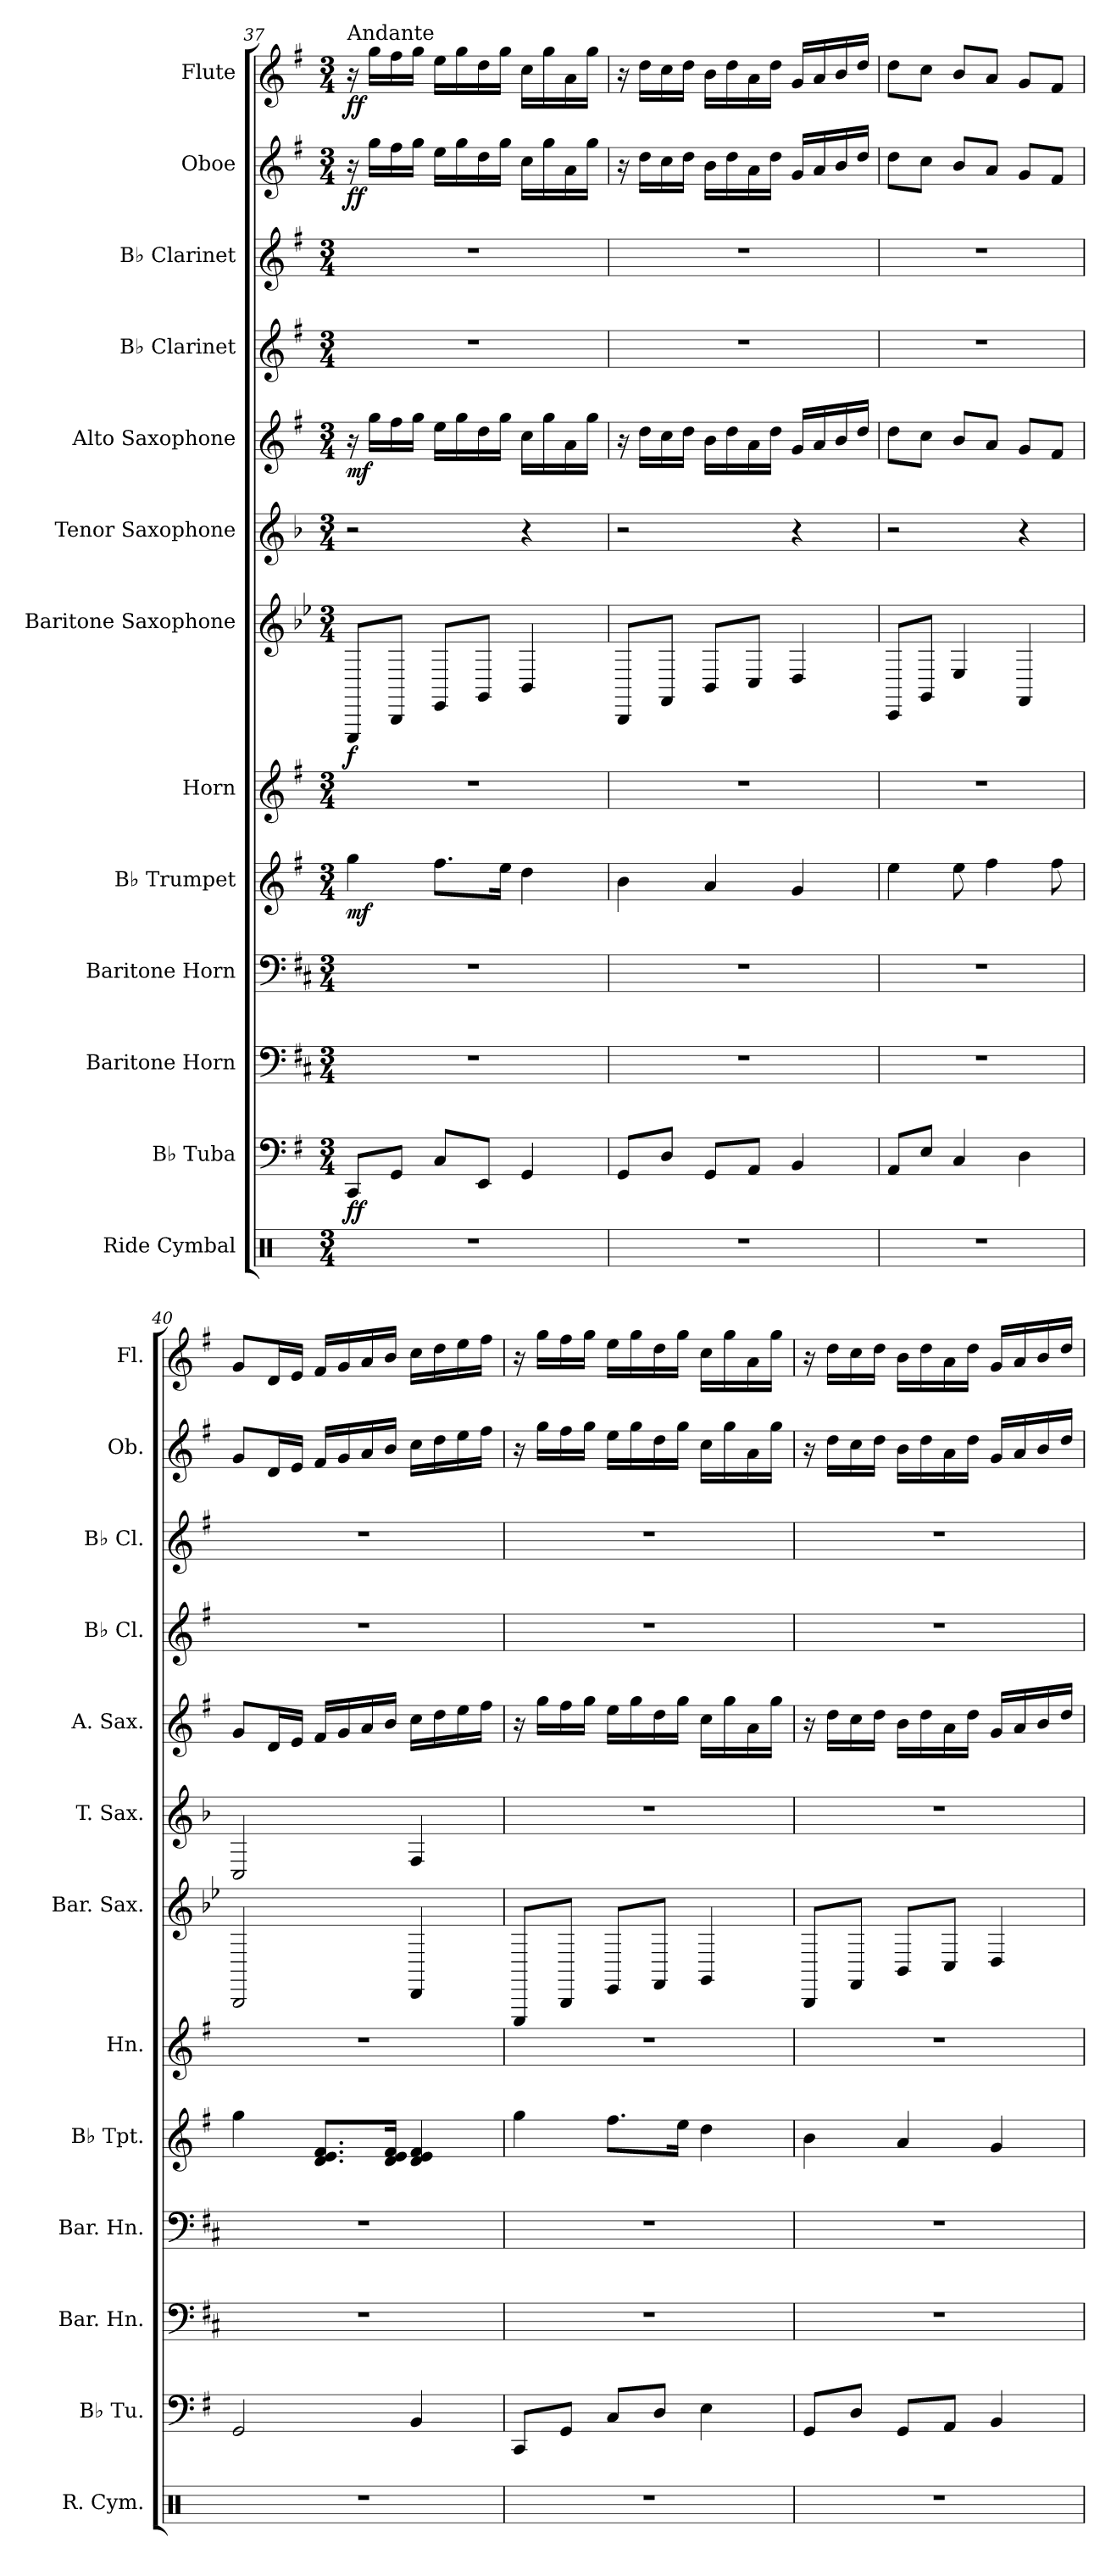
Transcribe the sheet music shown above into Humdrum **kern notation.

**kern	**kern	**dynam	**kern	**kern	**kern	**dynam	**kern	**kern	**dynam	**kern	**kern	**dynam	**kern	**kern	**kern	**dynam	**kern	**dynam
*part13	*part12	*part12	*part11	*part10	*part9	*part9	*part8	*part7	*part7	*part6	*part5	*part5	*part4	*part3	*part2	*part2	*part1	*part1
*staff13	*staff12	*staff12	*staff11	*staff10	*staff9	*staff9	*staff8	*staff7	*staff7	*staff6	*staff5	*staff5	*staff4	*staff3	*staff2	*staff2	*staff1	*staff1
*I"Ride Cymbal	*I"B♭ Tuba	*	*I"Baritone Horn	*I"Baritone Horn	*I"B♭ Trumpet	*	*I"Horn	*I"Baritone Saxophone	*	*I"Tenor Saxophone	*I"Alto Saxophone	*	*I"B♭ Clarinet	*I"B♭ Clarinet	*I"Oboe	*	*I"Flute	*
*I'R. Cym.	*I'B♭ Tu.	*	*I'Bar. Hn.	*I'Bar. Hn.	*I'B♭ Tpt.	*	*I'Hn.	*I'Bar. Sax.	*	*I'T. Sax.	*I'A. Sax.	*	*I'B♭ Cl.	*I'B♭ Cl.	*I'Ob.	*	*I'Fl.	*
*clefX	*clefF4	*	*clefF4	*clefF4	*clefG2	*	*clefG2	*clefG2	*	*clefG2	*clefG2	*	*clefG2	*clefG2	*clefG2	*	*clefG2	*
*	*	*	*ITrd4c7	*ITrd4c7	*ITrd1c2	*	*ITrd4c7	*ITrd12c21	*	*ITrd8c14	*ITrd5c9	*	*ITrd1c2	*ITrd1c2	*	*	*	*
*k[]	*k[f#]	*	*k[f#]	*k[f#]	*k[b-]	*	*k[]	*k[b-e-]	*	*k[b-]	*k[b-e-]	*	*k[b-]	*k[b-]	*k[f#]	*	*k[f#]	*
*C:	*G:	*	*G:	*G:	*F:	*	*C:	*B-:	*	*F:	*B-:	*	*F:	*F:	*G:	*	*G:	*
*M3/4	*M3/4	*	*M3/4	*M3/4	*M3/4	*	*M3/4	*M3/4	*	*M3/4	*M3/4	*	*M3/4	*M3/4	*M3/4	*	*M3/4	*
=37	=37	=37	=37	=37	=37	=37	=37	=37	=37	=37	=37	=37	=37	=37	=37	=37	=37	=37
!	!	!	!	!	!	!	!	!	!	!	!	!	!	!	!	!	!LO:TX:a:t=Andante	!
!	!	!LO:DY:b	!	!	!	!LO:DY:b	!	!	!LO:DY:b	!	!	!LO:DY:b	!	!	!	!LO:DY:b	!	!LO:DY:b
2.r	8CC/L	ff	2.r	2.r	4ff\	mf	2.r	8EEEE-/L	f	2r	16r	mf	2.r	2.r	16r	ff	16r	ff
.	.	.	.	.	.	.	.	.	.	.	16b-\LL	.	.	.	16gg\LL	.	16gg\LL	.
.	8GG/J	.	.	.	.	.	.	8BBBB-/J	.	.	16a\	.	.	.	16ff#\	.	16ff#\	.
.	.	.	.	.	.	.	.	.	.	.	16b-\JJ	.	.	.	16gg\JJ	.	16gg\JJ	.
.	8C/L	.	.	.	8.ee\L	.	.	8EEE-/L	.	.	16g\LL	.	.	.	16ee\LL	.	16ee\LL	.
.	.	.	.	.	.	.	.	.	.	.	16b-\	.	.	.	16gg\	.	16gg\	.
.	8EE/J	.	.	.	.	.	.	8GGG/J	.	.	16f\	.	.	.	16dd\	.	16dd\	.
.	.	.	.	.	16dd\Jk	.	.	.	.	.	16b-\JJ	.	.	.	16gg\JJ	.	16gg\JJ	.
.	4GG/	.	.	.	4cc\	.	.	4BBB-/	.	4r	16e-\LL	.	.	.	16cc\LL	.	16cc\LL	.
.	.	.	.	.	.	.	.	.	.	.	16b-\	.	.	.	16gg\	.	16gg\	.
.	.	.	.	.	.	.	.	.	.	.	16c\	.	.	.	16a\	.	16a\	.
.	.	.	.	.	.	.	.	.	.	.	16b-\JJ	.	.	.	16gg\JJ	.	16gg\JJ	.
!!LO:PB:g=z
=38	=38	=38	=38	=38	=38	=38	=38	=38	=38	=38	=38	=38	=38	=38	=38	=38	=38	=38
2.r	8GG/L	.	2.r	2.r	4a\	.	2.r	8BBBB-/L	.	2r	16r	.	2.r	2.r	16r	.	16r	.
.	.	.	.	.	.	.	.	.	.	.	16f\LL	.	.	.	16dd\LL	.	16dd\LL	.
.	8D/J	.	.	.	.	.	.	8FFF/J	.	.	16e-\	.	.	.	16cc\	.	16cc\	.
.	.	.	.	.	.	.	.	.	.	.	16f\JJ	.	.	.	16dd\JJ	.	16dd\JJ	.
.	8GG/L	.	.	.	4g/	.	.	8BBB-/L	.	.	16d\LL	.	.	.	16b\LL	.	16b\LL	.
.	.	.	.	.	.	.	.	.	.	.	16f\	.	.	.	16dd\	.	16dd\	.
.	8AA/J	.	.	.	.	.	.	8CC/J	.	.	16c\	.	.	.	16a\	.	16a\	.
.	.	.	.	.	.	.	.	.	.	.	16f\JJ	.	.	.	16dd\JJ	.	16dd\JJ	.
.	4BB/	.	.	.	4f/	.	.	4DD/	.	4r	16B-/LL	.	.	.	16g/LL	.	16g/LL	.
.	.	.	.	.	.	.	.	.	.	.	16c/	.	.	.	16a/	.	16a/	.
.	.	.	.	.	.	.	.	.	.	.	16d/	.	.	.	16b/	.	16b/	.
.	.	.	.	.	.	.	.	.	.	.	16f/JJ	.	.	.	16dd/JJ	.	16dd/JJ	.
=39	=39	=39	=39	=39	=39	=39	=39	=39	=39	=39	=39	=39	=39	=39	=39	=39	=39	=39
2.r	8AA/L	.	2.r	2.r	4dd\	.	2.r	8CCC/L	.	2r	8f\L	.	2.r	2.r	8dd\L	.	8dd\L	.
.	8E/J	.	.	.	.	.	.	8GGG/J	.	.	8e-\J	.	.	.	8cc\J	.	8cc\J	.
.	4C/	.	.	.	8dd\	.	.	4EE-/	.	.	8d/L	.	.	.	8b/L	.	8b/L	.
.	.	.	.	.	4ee\	.	.	.	.	.	8c/J	.	.	.	8a/J	.	8a/J	.
.	4D\	.	.	.	.	.	.	4FFF/	.	4r	8B-/L	.	.	.	8g/L	.	8g/L	.
.	.	.	.	.	8ee\	.	.	.	.	.	8A/J	.	.	.	8f#/J	.	8f#/J	.
=40	=40	=40	=40	=40	=40	=40	=40	=40	=40	=40	=40	=40	=40	=40	=40	=40	=40	=40
2.r	2GG/	.	2.r	2.r	4ff\	.	2.r	2BBBB-/	.	2CC/	8B-/L	.	2.r	2.r	8g/L	.	8g/L	.
.	.	.	.	.	.	.	.	.	.	.	16F/L	.	.	.	16d/L	.	16d/L	.
.	.	.	.	.	.	.	.	.	.	.	16G/JJ	.	.	.	16e/JJ	.	16e/JJ	.
.	.	.	.	.	8.c/ 8.d/ 8.e/L	.	.	.	.	.	16A/LL	.	.	.	16f#/LL	.	16f#/LL	.
.	.	.	.	.	.	.	.	.	.	.	16B-/	.	.	.	16g/	.	16g/	.
.	.	.	.	.	.	.	.	.	.	.	16c/	.	.	.	16a/	.	16a/	.
.	.	.	.	.	16c/ 16d/ 16e/Jk	.	.	.	.	.	16d/JJ	.	.	.	16b/JJ	.	16b/JJ	.
.	4BB/	.	.	.	4c/ 4d/ 4e/	.	.	4DDD/	.	4FF/	16e-\LL	.	.	.	16cc\LL	.	16cc\LL	.
.	.	.	.	.	.	.	.	.	.	.	16f\	.	.	.	16dd\	.	16dd\	.
.	.	.	.	.	.	.	.	.	.	.	16g\	.	.	.	16ee\	.	16ee\	.
.	.	.	.	.	.	.	.	.	.	.	16a\JJ	.	.	.	16ff#\JJ	.	16ff#\JJ	.
!!LO:PB:g=z
=41	=41	=41	=41	=41	=41	=41	=41	=41	=41	=41	=41	=41	=41	=41	=41	=41	=41	=41
2.r	8CC/L	.	2.r	2.r	4ff\	.	2.r	8EEEE-/L	.	2.r	16r	.	2.r	2.r	16r	.	16r	.
.	.	.	.	.	.	.	.	.	.	.	16b-\LL	.	.	.	16gg\LL	.	16gg\LL	.
.	8GG/J	.	.	.	.	.	.	8BBBB-/J	.	.	16a\	.	.	.	16ff#\	.	16ff#\	.
.	.	.	.	.	.	.	.	.	.	.	16b-\JJ	.	.	.	16gg\JJ	.	16gg\JJ	.
.	8C/L	.	.	.	8.ee\L	.	.	8EEE-/L	.	.	16g\LL	.	.	.	16ee\LL	.	16ee\LL	.
.	.	.	.	.	.	.	.	.	.	.	16b-\	.	.	.	16gg\	.	16gg\	.
.	8D/J	.	.	.	.	.	.	8FFF/J	.	.	16f\	.	.	.	16dd\	.	16dd\	.
.	.	.	.	.	16dd\Jk	.	.	.	.	.	16b-\JJ	.	.	.	16gg\JJ	.	16gg\JJ	.
.	4E\	.	.	.	4cc\	.	.	4GGG/	.	.	16e-\LL	.	.	.	16cc\LL	.	16cc\LL	.
.	.	.	.	.	.	.	.	.	.	.	16b-\	.	.	.	16gg\	.	16gg\	.
.	.	.	.	.	.	.	.	.	.	.	16c\	.	.	.	16a\	.	16a\	.
.	.	.	.	.	.	.	.	.	.	.	16b-\JJ	.	.	.	16gg\JJ	.	16gg\JJ	.
=42	=42	=42	=42	=42	=42	=42	=42	=42	=42	=42	=42	=42	=42	=42	=42	=42	=42	=42
2.r	8GG/L	.	2.r	2.r	4a\	.	2.r	8BBBB-/L	.	2.r	16r	.	2.r	2.r	16r	.	16r	.
.	.	.	.	.	.	.	.	.	.	.	16f\LL	.	.	.	16dd\LL	.	16dd\LL	.
.	8D/J	.	.	.	.	.	.	8FFF/J	.	.	16e-\	.	.	.	16cc\	.	16cc\	.
.	.	.	.	.	.	.	.	.	.	.	16f\JJ	.	.	.	16dd\JJ	.	16dd\JJ	.
.	8GG/L	.	.	.	4g/	.	.	8BBB-/L	.	.	16d\LL	.	.	.	16b\LL	.	16b\LL	.
.	.	.	.	.	.	.	.	.	.	.	16f\	.	.	.	16dd\	.	16dd\	.
.	8AA/J	.	.	.	.	.	.	8CC/J	.	.	16c\	.	.	.	16a\	.	16a\	.
.	.	.	.	.	.	.	.	.	.	.	16f\JJ	.	.	.	16dd\JJ	.	16dd\JJ	.
.	4BB/	.	.	.	4f/	.	.	4DD/	.	.	16B-/LL	.	.	.	16g/LL	.	16g/LL	.
.	.	.	.	.	.	.	.	.	.	.	16c/	.	.	.	16a/	.	16a/	.
.	.	.	.	.	.	.	.	.	.	.	16d/	.	.	.	16b/	.	16b/	.
.	.	.	.	.	.	.	.	.	.	.	16f/JJ	.	.	.	16dd/JJ	.	16dd/JJ	.
=	=	=	=	=	=	=	=	=	=	=	=	=	=	=	=	=	=	=
*-	*-	*-	*-	*-	*-	*-	*-	*-	*-	*-	*-	*-	*-	*-	*-	*-	*-	*-
